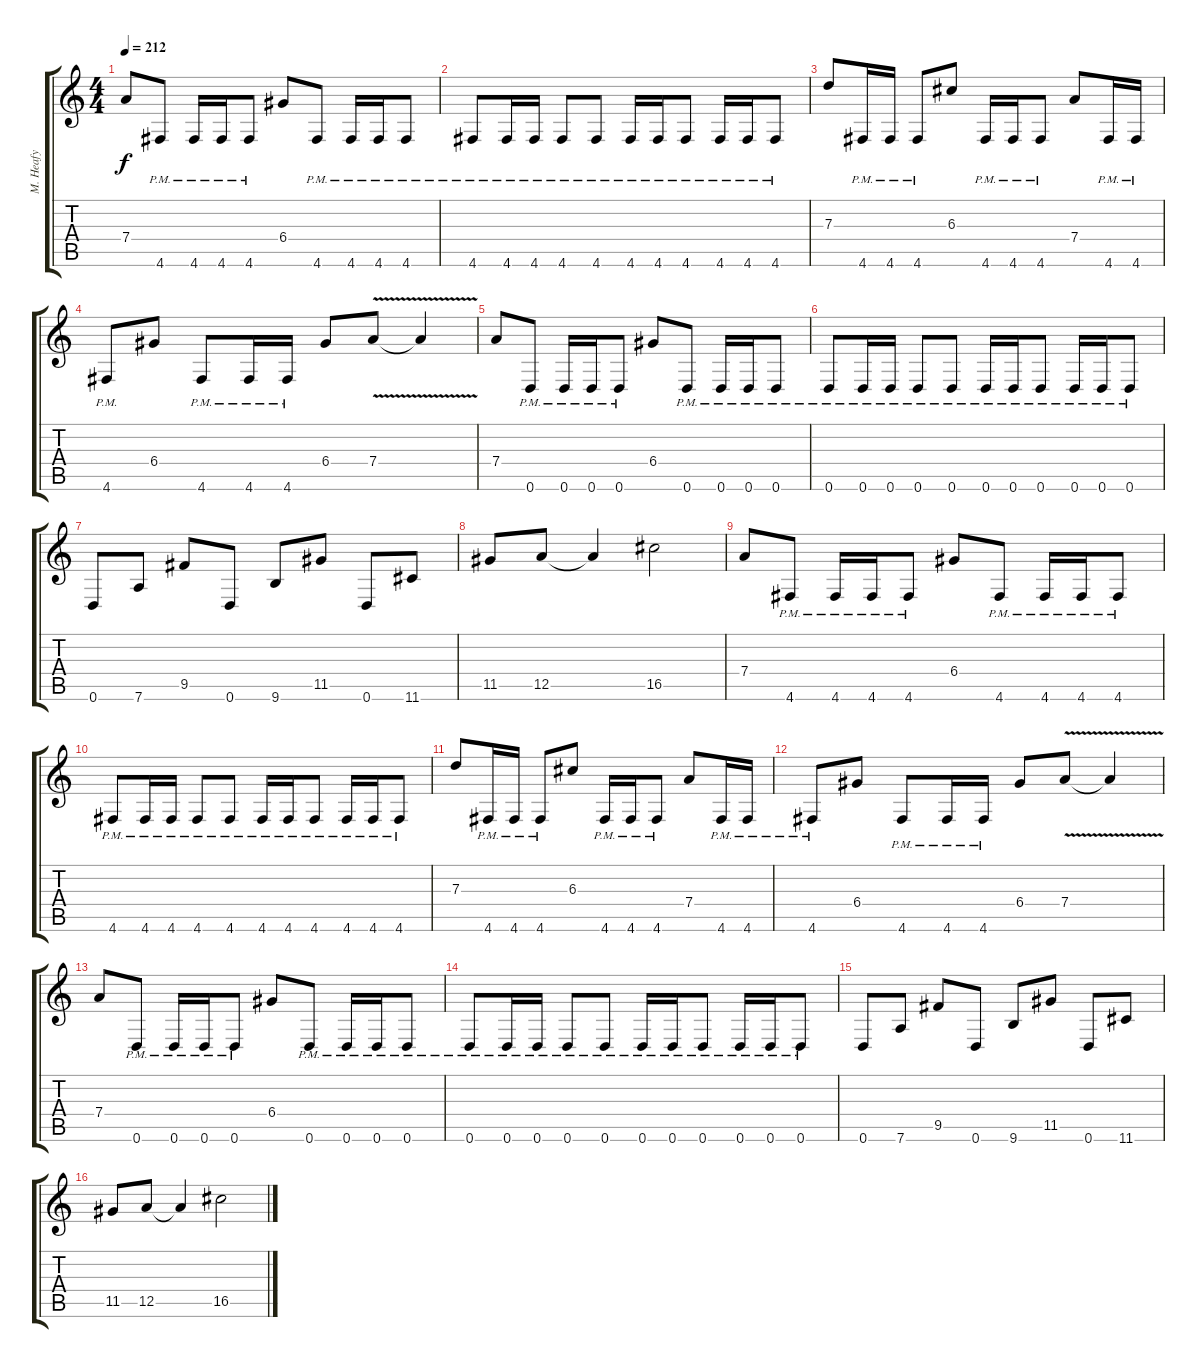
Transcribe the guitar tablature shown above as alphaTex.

\track ("M. Heafy" "M. Heafy") {instrument overdrivenguitar}
\staff {score tabs}
\tuning (E4 B3 G3 D3 A2 D2) {hide}
\ts (4 4)
\tempo 212
\clef g2
\ks c
7.4.8{dy f} 4.6{pm}.8 4.6{pm}.16 4.6{pm}.16 4.6{pm}.8 6.4.8 4.6{pm}.8 4.6{pm}.16 4.6{pm}.16 4.6{pm}.8 |
4.6{pm}.8 4.6{pm}.16 4.6{pm}.16 4.6{pm}.8 4.6{pm}.8 4.6{pm}.16 4.6{pm}.16 4.6{pm}.8 4.6{pm}.16 4.6{pm}.16 4.6{pm}.8 |
7.3.8 4.6{pm}.16 4.6{pm}.16 4.6{pm}.8 6.3.8 4.6{pm}.16 4.6{pm}.16 4.6{pm}.8 7.4.8 4.6{pm}.16 4.6{pm}.16 |
4.6{pm}.8 6.4.8 4.6{pm}.8 4.6{pm}.16 4.6{pm}.16 6.4.8 7.4{v}.8 7.4{t}.4 |
7.4.8 0.6{pm}.8 0.6{pm}.16 0.6{pm}.16 0.6{pm}.8 6.4.8 0.6{pm}.8 0.6{pm}.16 0.6{pm}.16 0.6{pm}.8 |
0.6{pm}.8 0.6{pm}.16 0.6{pm}.16 0.6{pm}.8 0.6{pm}.8 0.6{pm}.16 0.6{pm}.16 0.6{pm}.8 0.6{pm}.16 0.6{pm}.16 0.6{pm}.8 |
0.6.8 7.6.8 9.5.8 0.6.8 9.6.8 11.5.8 0.6.8 11.6.8 |
11.5.8 12.5.8 12.5{t}.4 16.5.2 |
7.4.8 4.6{pm}.8 4.6{pm}.16 4.6{pm}.16 4.6{pm}.8 6.4.8 4.6{pm}.8 4.6{pm}.16 4.6{pm}.16 4.6{pm}.8 |
4.6{pm}.8 4.6{pm}.16 4.6{pm}.16 4.6{pm}.8 4.6{pm}.8 4.6{pm}.16 4.6{pm}.16 4.6{pm}.8 4.6{pm}.16 4.6{pm}.16 4.6{pm}.8 |
7.3.8 4.6{pm}.16 4.6{pm}.16 4.6{pm}.8 6.3.8 4.6{pm}.16 4.6{pm}.16 4.6{pm}.8 7.4.8 4.6{pm}.16 4.6{pm}.16 |
4.6{pm}.8 6.4.8 4.6{pm}.8 4.6{pm}.16 4.6{pm}.16 6.4.8 7.4{v}.8 7.4{t}.4 |
7.4.8 0.6{pm}.8 0.6{pm}.16 0.6{pm}.16 0.6{pm}.8 6.4.8 0.6{pm}.8 0.6{pm}.16 0.6{pm}.16 0.6{pm}.8 |
0.6{pm}.8 0.6{pm}.16 0.6{pm}.16 0.6{pm}.8 0.6{pm}.8 0.6{pm}.16 0.6{pm}.16 0.6{pm}.8 0.6{pm}.16 0.6{pm}.16 0.6{pm}.8 |
0.6.8 7.6.8 9.5.8 0.6.8 9.6.8 11.5.8 0.6.8 11.6.8 |
11.5.8 12.5.8 12.5{t}.4 16.5.2
